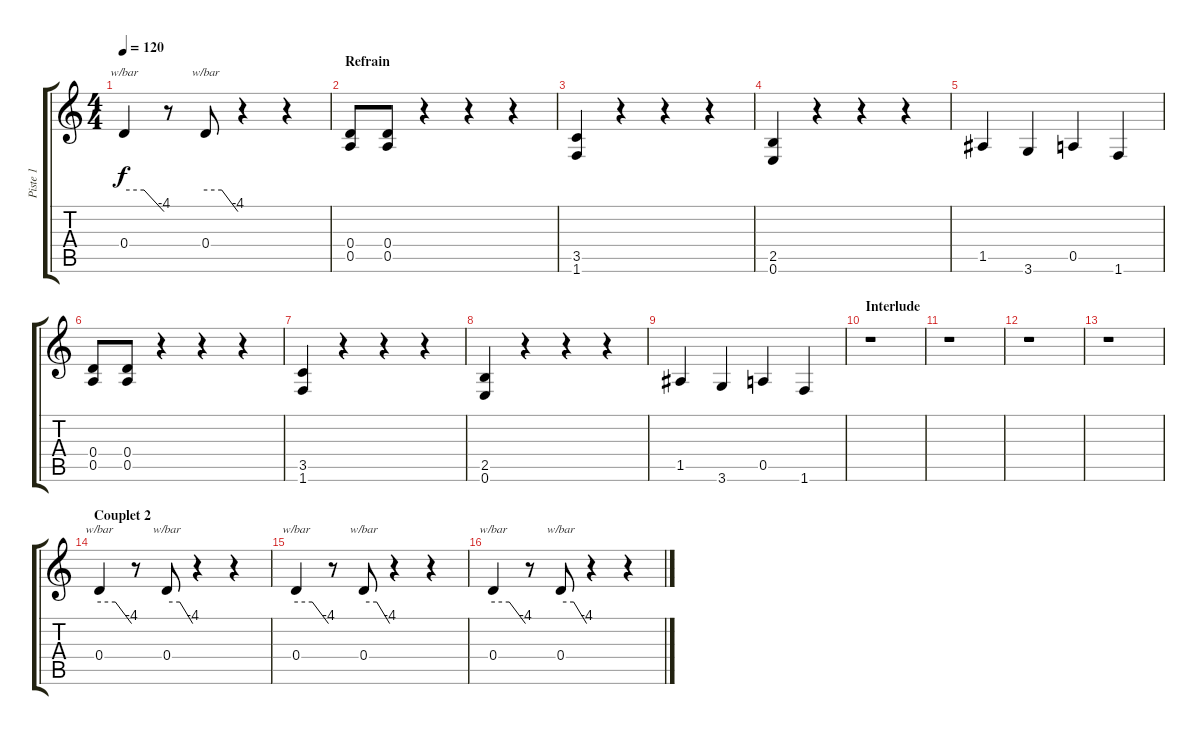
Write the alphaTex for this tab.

\track ("Piste 1" "Piste 1") {instrument overdrivenguitar}
\staff {score tabs}
\tuning (E4 B3 G3 D3 A2 E2) {hide}
\ts (4 4)
\tempo 120
\clef g2
\ks c
0.4.4{tbe (custom default 0 0 30 0 60 -16) dy f} r.8 0.4.8{tbe (custom default 0 0 30 0 60 -16)} r.4 r.4 |
\section ("" "Refrain")
(0.4 0.5).8 (0.4 0.5).8 r.4 r.4 r.4 |
(3.5 1.6).4 r.4 r.4 r.4 |
(2.5 0.6).4 r.4 r.4 r.4 |
1.5.4 3.6.4 0.5.4 1.6.4 |
(0.4 0.5).8 (0.4 0.5).8 r.4 r.4 r.4 |
(3.5 1.6).4 r.4 r.4 r.4 |
(2.5 0.6).4 r.4 r.4 r.4 |
1.5.4 3.6.4 0.5.4 1.6.4 |
\section ("" "Interlude")
r.1 |
r.1 |
r.1 |
r.1 |
\section ("" "Couplet 2")
0.4.4{tbe (custom default 0 0 30 0 60 -16)} r.8 0.4.8{tbe (custom default 0 0 30 0 60 -16)} r.4 r.4 |
0.4.4{tbe (custom default 0 0 30 0 60 -16)} r.8 0.4.8{tbe (custom default 0 0 30 0 60 -16)} r.4 r.4 |
0.4.4{tbe (custom default 0 0 30 0 60 -16)} r.8 0.4.8{tbe (custom default 0 0 30 0 60 -16)} r.4 r.4
